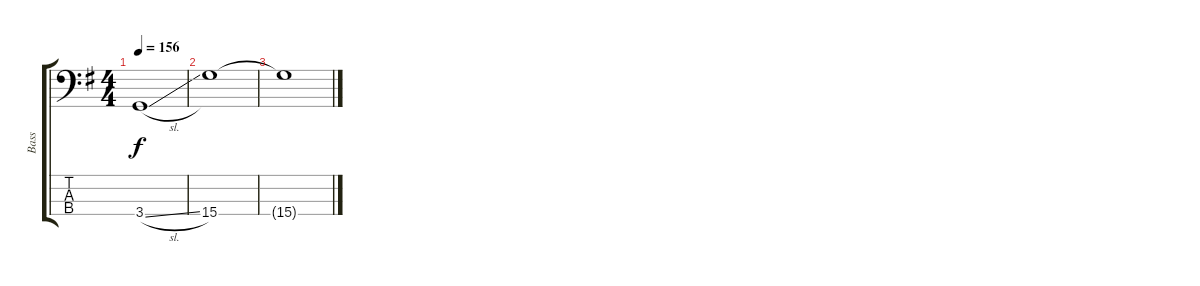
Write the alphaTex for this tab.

\track ("Bass" "Bass") {instrument electricbassfinger}
\staff {score tabs}
\tuning (G2 D2 A1 E1) {hide}
\ts (4 4)
\tempo 156
\clef f4
\ks g
3.4{sl}.1{dy f} |
15.4.1 |
15.4{t}.1
